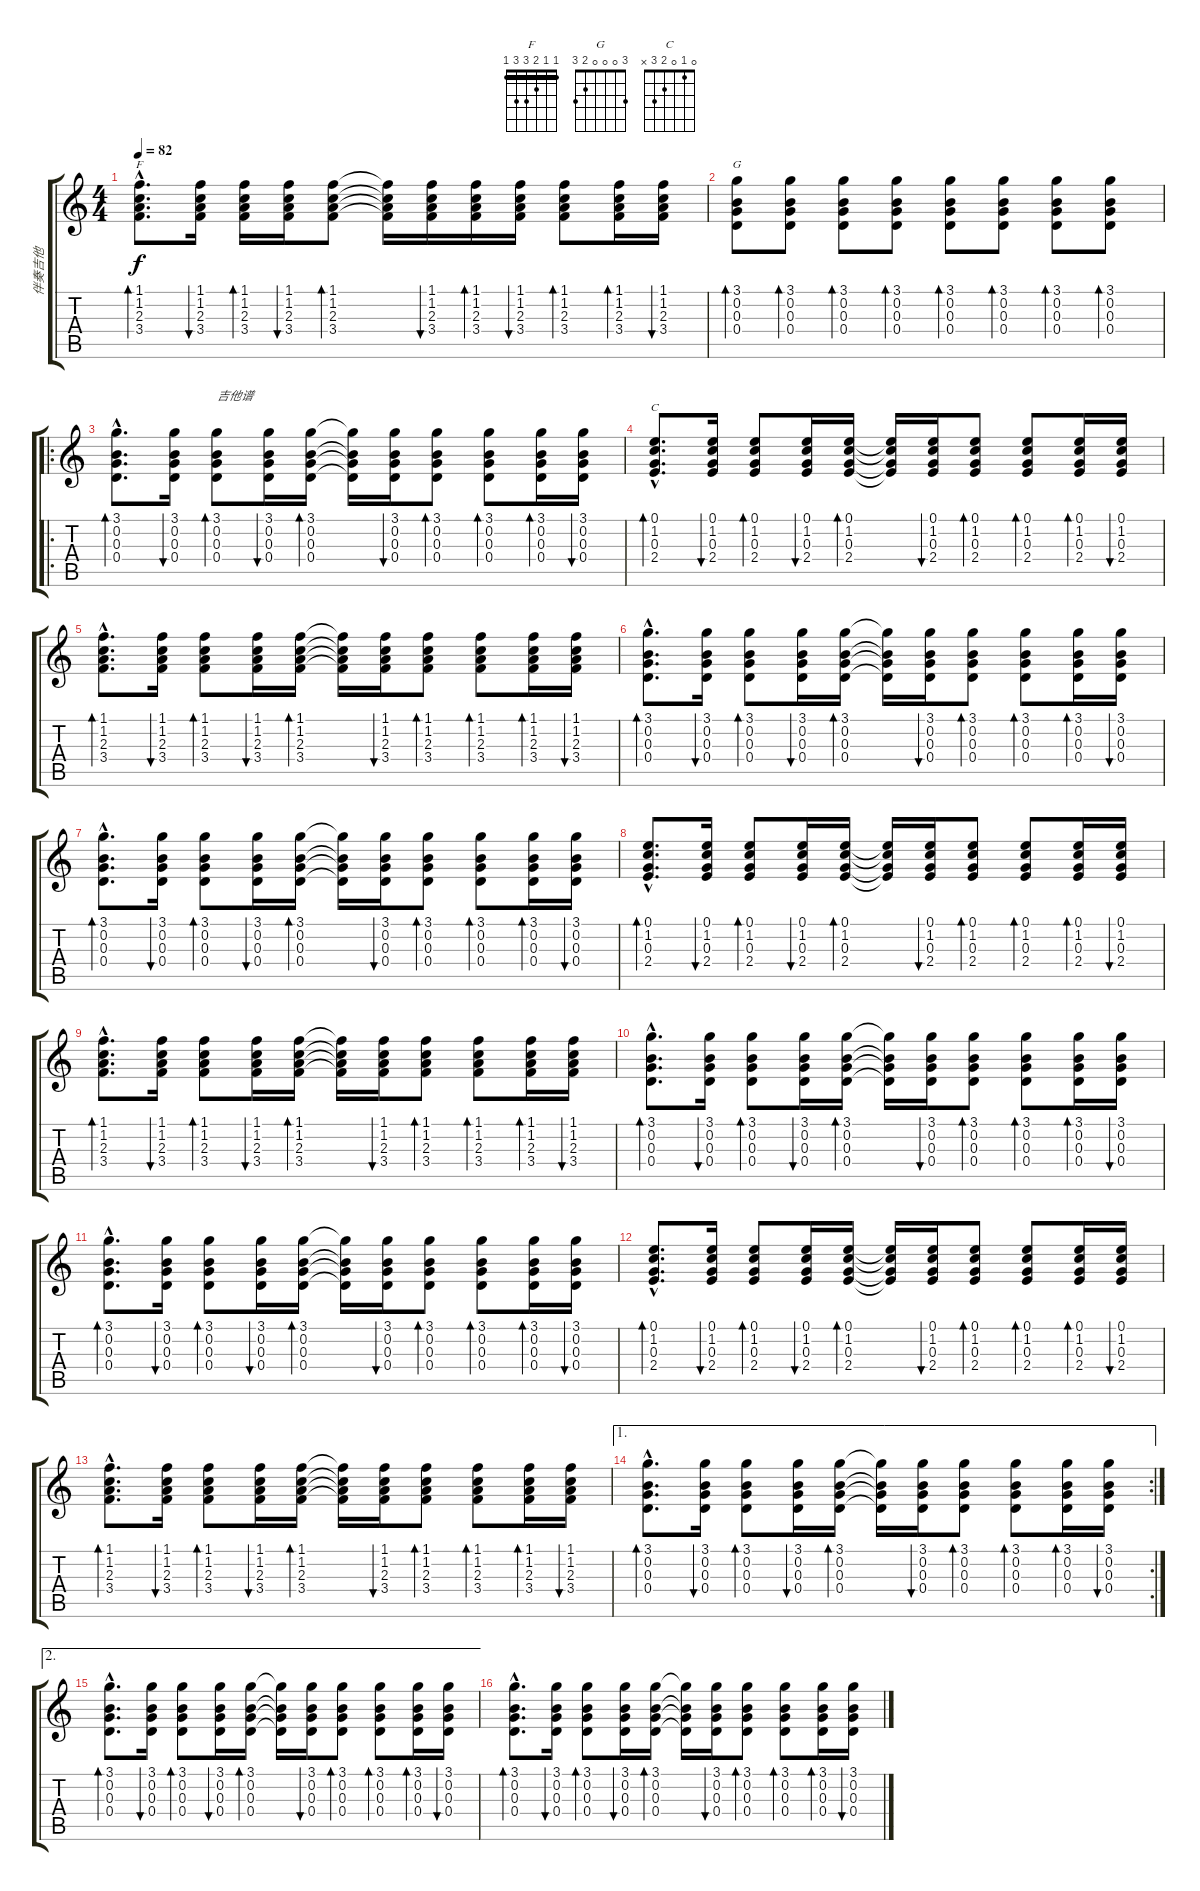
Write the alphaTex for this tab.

\track ("伴奏吉他" "伴奏吉他") {instrument acousticguitarsteel}
\staff {score tabs}
\tuning (E4 B3 G3 D3 A2 E2) {hide}
\chord ("F" 1 1 2 3 3 1) {barre 1}
\chord ("G" 3 0 0 0 2 3)
\chord ("C" 0 1 0 2 3 x)
\ts (4 4)
\tempo 82
\clef g2
\ks c
(1.1{hac} 1.2{hac} 2.3{hac} 3.4{hac}).8{d bd 30 ch "F" dy f} (1.1 1.2 2.3 3.4).16{bu 30} (1.1 1.2 2.3 3.4).16{bd 30} (1.1 1.2 2.3 3.4).16{bu 30} (1.1 1.2 2.3 3.4).8{bd 30} (1.1{t} 1.2{t} 2.3{t} 3.4{t}).16 (1.1 1.2 2.3 3.4).16{bu 30} (1.1 1.2 2.3 3.4).16{bd 30} (1.1 1.2 2.3 3.4).16{bu 30} (1.1 1.2 2.3 3.4).8{bd 30} (1.1 1.2 2.3 3.4).16{bd 30} (1.1 1.2 2.3 3.4).16{bu 30} |
(3.1 0.2 0.3 0.4).8{bd 30 ch "G"} (3.1 0.2 0.3 0.4).8{bd 30} (3.1 0.2 0.3 0.4).8{bd 30} (3.1 0.2 0.3 0.4).8{bd 30} (3.1 0.2 0.3 0.4).8{bd 30} (3.1 0.2 0.3 0.4).8{bd 30} (3.1 0.2 0.3 0.4).8{bd 30} (3.1 0.2 0.3 0.4).8{bd 30} |
\ro
(3.1{hac} 0.2{hac} 0.3{hac} 0.4{hac}).8{d bd 30} (3.1 0.2 0.3 0.4).16{bu 30} (3.1 0.2 0.3 0.4).8{bd 30 txt "吉他谱"} (3.1 0.2 0.3 0.4).16{bu 30} (3.1 0.2 0.3 0.4).16{bd 30} (3.1{t} 0.2{t} 0.3{t} 0.4{t}).16 (3.1 0.2 0.3 0.4).16{bu 30} (3.1 0.2 0.3 0.4).8{bd 30} (3.1 0.2 0.3 0.4).8{bd 30} (3.1 0.2 0.3 0.4).16{bd 30} (3.1 0.2 0.3 0.4).16{bu 30} |
(0.1{hac} 1.2{hac} 0.3{hac} 2.4{hac}).8{d bd 30 ch "C"} (0.1 1.2 0.3 2.4).16{bu 30} (0.1 1.2 0.3 2.4).8{bd 30} (0.1 1.2 0.3 2.4).16{bu 30} (0.1 1.2 0.3 2.4).16{bd 30} (0.1{t} 1.2{t} 0.3{t} 2.4{t}).16 (0.1 1.2 0.3 2.4).16{bu 30} (0.1 1.2 0.3 2.4).8{bd 30} (0.1 1.2 0.3 2.4).8{bd 30} (0.1 1.2 0.3 2.4).16{bd 30} (0.1 1.2 0.3 2.4).16{bu 30} |
(1.1{hac} 1.2{hac} 2.3{hac} 3.4{hac}).8{d bd 30} (1.1 1.2 2.3 3.4).16{bu 30} (1.1 1.2 2.3 3.4).8{bd 30} (1.1 1.2 2.3 3.4).16{bu 30} (1.1 1.2 2.3 3.4).16{bd 30} (1.1{t} 1.2{t} 2.3{t} 3.4{t}).16 (1.1 1.2 2.3 3.4).16{bu 30} (1.1 1.2 2.3 3.4).8{bd 30} (1.1 1.2 2.3 3.4).8{bd 30} (1.1 1.2 2.3 3.4).16{bd 30} (1.1 1.2 2.3 3.4).16{bu 30} |
(3.1{hac} 0.2{hac} 0.3{hac} 0.4{hac}).8{d bd 30} (3.1 0.2 0.3 0.4).16{bu 30} (3.1 0.2 0.3 0.4).8{bd 30} (3.1 0.2 0.3 0.4).16{bu 30} (3.1 0.2 0.3 0.4).16{bd 30} (3.1{t} 0.2{t} 0.3{t} 0.4{t}).16 (3.1 0.2 0.3 0.4).16{bu 30} (3.1 0.2 0.3 0.4).8{bd 30} (3.1 0.2 0.3 0.4).8{bd 30} (3.1 0.2 0.3 0.4).16{bd 30} (3.1 0.2 0.3 0.4).16{bu 30} |
(3.1{hac} 0.2{hac} 0.3{hac} 0.4{hac}).8{d bd 30} (3.1 0.2 0.3 0.4).16{bu 30} (3.1 0.2 0.3 0.4).8{bd 30} (3.1 0.2 0.3 0.4).16{bu 30} (3.1 0.2 0.3 0.4).16{bd 30} (3.1{t} 0.2{t} 0.3{t} 0.4{t}).16 (3.1 0.2 0.3 0.4).16{bu 30} (3.1 0.2 0.3 0.4).8{bd 30} (3.1 0.2 0.3 0.4).8{bd 30} (3.1 0.2 0.3 0.4).16{bd 30} (3.1 0.2 0.3 0.4).16{bu 30} |
(0.1{hac} 1.2{hac} 0.3{hac} 2.4{hac}).8{d bd 30} (0.1 1.2 0.3 2.4).16{bu 30} (0.1 1.2 0.3 2.4).8{bd 30} (0.1 1.2 0.3 2.4).16{bu 30} (0.1 1.2 0.3 2.4).16{bd 30} (0.1{t} 1.2{t} 0.3{t} 2.4{t}).16 (0.1 1.2 0.3 2.4).16{bu 30} (0.1 1.2 0.3 2.4).8{bd 30} (0.1 1.2 0.3 2.4).8{bd 30} (0.1 1.2 0.3 2.4).16{bd 30} (0.1 1.2 0.3 2.4).16{bu 30} |
(1.1{hac} 1.2{hac} 2.3{hac} 3.4{hac}).8{d bd 30} (1.1 1.2 2.3 3.4).16{bu 30} (1.1 1.2 2.3 3.4).8{bd 30} (1.1 1.2 2.3 3.4).16{bu 30} (1.1 1.2 2.3 3.4).16{bd 30} (1.1{t} 1.2{t} 2.3{t} 3.4{t}).16 (1.1 1.2 2.3 3.4).16{bu 30} (1.1 1.2 2.3 3.4).8{bd 30} (1.1 1.2 2.3 3.4).8{bd 30} (1.1 1.2 2.3 3.4).16{bd 30} (1.1 1.2 2.3 3.4).16{bu 30} |
(3.1{hac} 0.2{hac} 0.3{hac} 0.4{hac}).8{d bd 30} (3.1 0.2 0.3 0.4).16{bu 30} (3.1 0.2 0.3 0.4).8{bd 30} (3.1 0.2 0.3 0.4).16{bu 30} (3.1 0.2 0.3 0.4).16{bd 30} (3.1{t} 0.2{t} 0.3{t} 0.4{t}).16 (3.1 0.2 0.3 0.4).16{bu 30} (3.1 0.2 0.3 0.4).8{bd 30} (3.1 0.2 0.3 0.4).8{bd 30} (3.1 0.2 0.3 0.4).16{bd 30} (3.1 0.2 0.3 0.4).16{bu 30} |
(3.1{hac} 0.2{hac} 0.3{hac} 0.4{hac}).8{d bd 30} (3.1 0.2 0.3 0.4).16{bu 30} (3.1 0.2 0.3 0.4).8{bd 30} (3.1 0.2 0.3 0.4).16{bu 30} (3.1 0.2 0.3 0.4).16{bd 30} (3.1{t} 0.2{t} 0.3{t} 0.4{t}).16 (3.1 0.2 0.3 0.4).16{bu 30} (3.1 0.2 0.3 0.4).8{bd 30} (3.1 0.2 0.3 0.4).8{bd 30} (3.1 0.2 0.3 0.4).16{bd 30} (3.1 0.2 0.3 0.4).16{bu 30} |
(0.1{hac} 1.2{hac} 0.3{hac} 2.4{hac}).8{d bd 30} (0.1 1.2 0.3 2.4).16{bu 30} (0.1 1.2 0.3 2.4).8{bd 30} (0.1 1.2 0.3 2.4).16{bu 30} (0.1 1.2 0.3 2.4).16{bd 30} (0.1{t} 1.2{t} 0.3{t} 2.4{t}).16 (0.1 1.2 0.3 2.4).16{bu 30} (0.1 1.2 0.3 2.4).8{bd 30} (0.1 1.2 0.3 2.4).8{bd 30} (0.1 1.2 0.3 2.4).16{bd 30} (0.1 1.2 0.3 2.4).16{bu 30} |
(1.1{hac} 1.2{hac} 2.3{hac} 3.4{hac}).8{d bd 30} (1.1 1.2 2.3 3.4).16{bu 30} (1.1 1.2 2.3 3.4).8{bd 30} (1.1 1.2 2.3 3.4).16{bu 30} (1.1 1.2 2.3 3.4).16{bd 30} (1.1{t} 1.2{t} 2.3{t} 3.4{t}).16 (1.1 1.2 2.3 3.4).16{bu 30} (1.1 1.2 2.3 3.4).8{bd 30} (1.1 1.2 2.3 3.4).8{bd 30} (1.1 1.2 2.3 3.4).16{bd 30} (1.1 1.2 2.3 3.4).16{bu 30} |
\ae 1
\rc 2
(3.1{hac} 0.2{hac} 0.3{hac} 0.4{hac}).8{d bd 30} (3.1 0.2 0.3 0.4).16{bu 30} (3.1 0.2 0.3 0.4).8{bd 30} (3.1 0.2 0.3 0.4).16{bu 30} (3.1 0.2 0.3 0.4).16{bd 30} (3.1{t} 0.2{t} 0.3{t} 0.4{t}).16 (3.1 0.2 0.3 0.4).16{bu 30} (3.1 0.2 0.3 0.4).8{bd 30} (3.1 0.2 0.3 0.4).8{bd 30} (3.1 0.2 0.3 0.4).16{bd 30} (3.1 0.2 0.3 0.4).16{bu 30} |
\ae 2
(3.1{hac} 0.2{hac} 0.3{hac} 0.4{hac}).8{d bd 30} (3.1 0.2 0.3 0.4).16{bu 30} (3.1 0.2 0.3 0.4).8{bd 30} (3.1 0.2 0.3 0.4).16{bu 30} (3.1 0.2 0.3 0.4).16{bd 30} (3.1{t} 0.2{t} 0.3{t} 0.4{t}).16 (3.1 0.2 0.3 0.4).16{bu 30} (3.1 0.2 0.3 0.4).8{bd 30} (3.1 0.2 0.3 0.4).8{bd 30} (3.1 0.2 0.3 0.4).16{bd 30} (3.1 0.2 0.3 0.4).16{bu 30} |
(3.1{hac} 0.2{hac} 0.3{hac} 0.4{hac}).8{d bd 30} (3.1 0.2 0.3 0.4).16{bu 30} (3.1 0.2 0.3 0.4).8{bd 30} (3.1 0.2 0.3 0.4).16{bu 30} (3.1 0.2 0.3 0.4).16{bd 30} (3.1{t} 0.2{t} 0.3{t} 0.4{t}).16 (3.1 0.2 0.3 0.4).16{bu 30} (3.1 0.2 0.3 0.4).8{bd 30} (3.1 0.2 0.3 0.4).8{bd 30} (3.1 0.2 0.3 0.4).16{bd 30} (3.1 0.2 0.3 0.4).16{bu 30}
